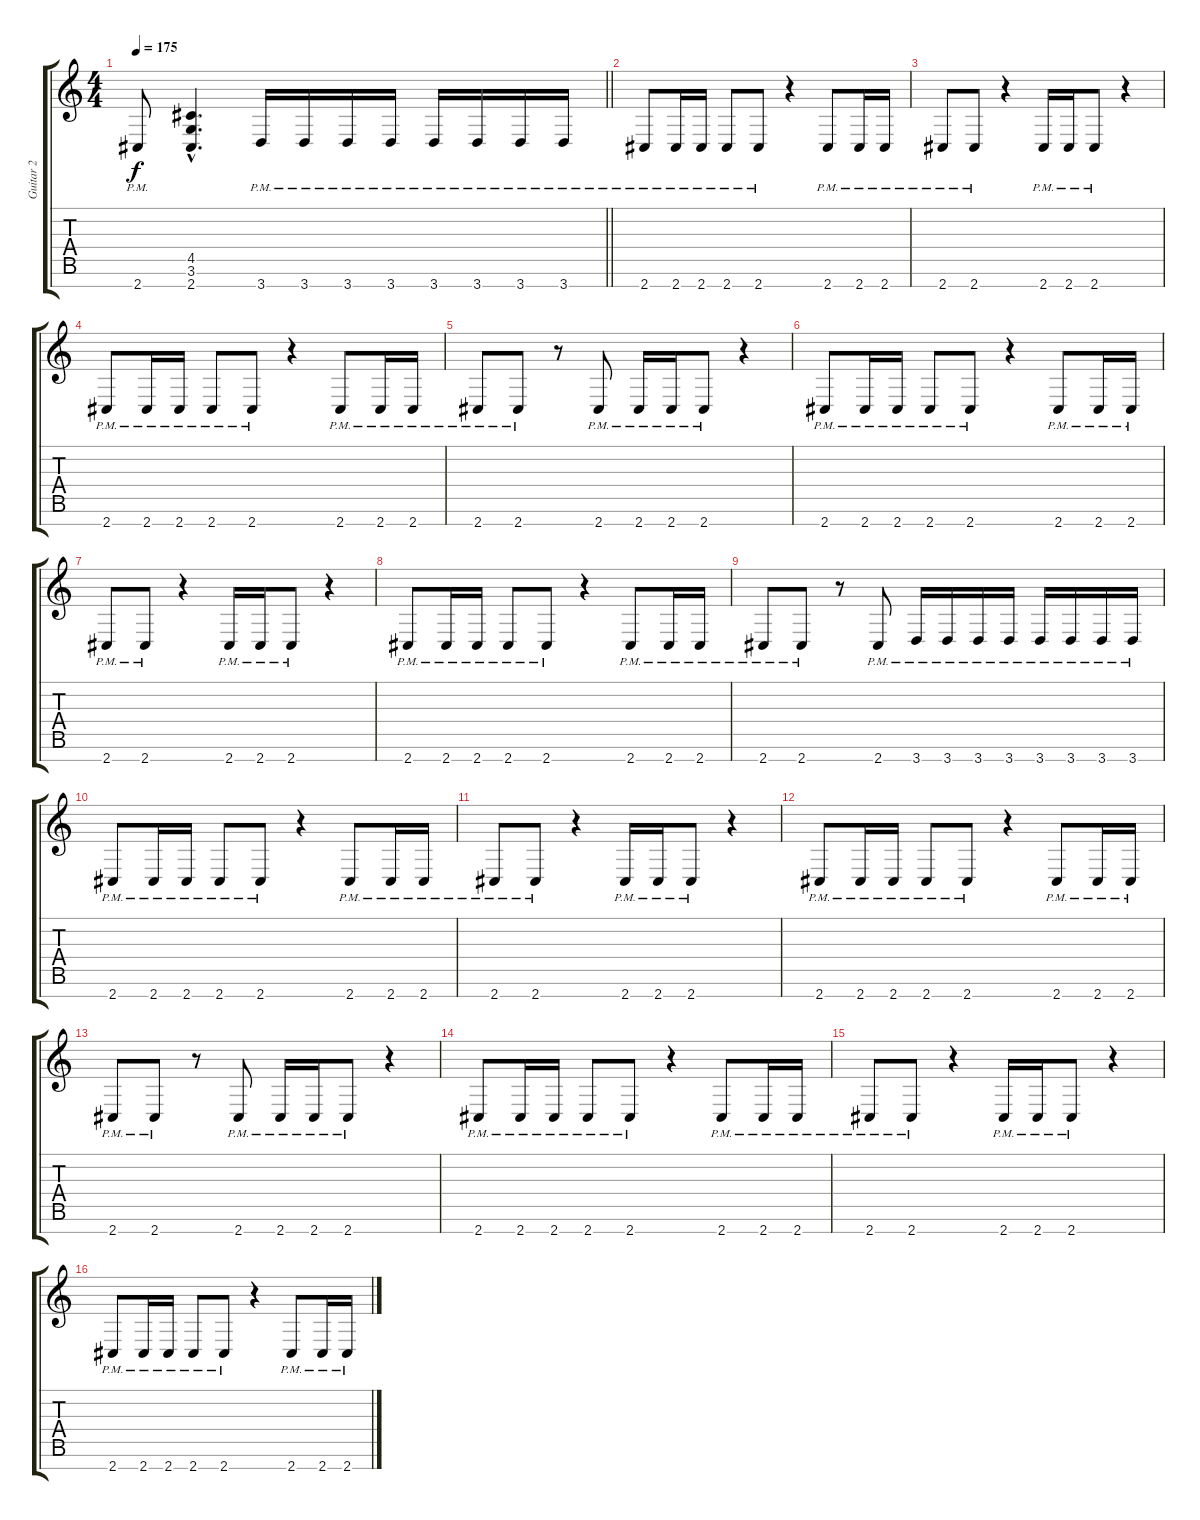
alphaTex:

\track ("Guitar 2" "Guitar 2") {instrument overdrivenguitar}
\staff {score tabs}
\tuning (E4 B3 G3 D3 A2 E2 B1) {hide}
\ts (4 4)
\tempo 175
\clef g2
\barLineRight lightlight
\ks c
2.7{pm}.8{dy f} (4.5{hac} 3.6{hac} 2.7{hac}).4{d} 3.7{pm}.16 3.7{pm}.16 3.7{pm}.16 3.7{pm}.16 3.7{pm}.16 3.7{pm}.16 3.7{pm}.16 3.7{pm}.16 |
2.7{pm}.8 2.7{pm}.16 2.7{pm}.16 2.7{pm}.8 2.7{pm}.8 r.4 2.7{pm}.8 2.7{pm}.16 2.7{pm}.16 |
2.7{pm}.8 2.7{pm}.8 r.4 2.7{pm}.16 2.7{pm}.16 2.7{pm}.8 r.4 |
2.7{pm}.8 2.7{pm}.16 2.7{pm}.16 2.7{pm}.8 2.7{pm}.8 r.4 2.7{pm}.8 2.7{pm}.16 2.7{pm}.16 |
2.7{pm}.8 2.7{pm}.8 r.8 2.7{pm}.8 2.7{pm}.16 2.7{pm}.16 2.7{pm}.8 r.4 |
\section ("" "")
2.7{pm}.8 2.7{pm}.16 2.7{pm}.16 2.7{pm}.8 2.7{pm}.8 r.4 2.7{pm}.8 2.7{pm}.16 2.7{pm}.16 |
2.7{pm}.8 2.7{pm}.8 r.4 2.7{pm}.16 2.7{pm}.16 2.7{pm}.8 r.4 |
2.7{pm}.8 2.7{pm}.16 2.7{pm}.16 2.7{pm}.8 2.7{pm}.8 r.4 2.7{pm}.8 2.7{pm}.16 2.7{pm}.16 |
2.7{pm}.8 2.7{pm}.8 r.8 2.7{pm}.8 3.7{pm}.16 3.7{pm}.16 3.7{pm}.16 3.7{pm}.16 3.7{pm}.16 3.7{pm}.16 3.7{pm}.16 3.7{pm}.16 |
2.7{pm}.8 2.7{pm}.16 2.7{pm}.16 2.7{pm}.8 2.7{pm}.8 r.4 2.7{pm}.8 2.7{pm}.16 2.7{pm}.16 |
2.7{pm}.8 2.7{pm}.8 r.4 2.7{pm}.16 2.7{pm}.16 2.7{pm}.8 r.4 |
2.7{pm}.8 2.7{pm}.16 2.7{pm}.16 2.7{pm}.8 2.7{pm}.8 r.4 2.7{pm}.8 2.7{pm}.16 2.7{pm}.16 |
2.7{pm}.8 2.7{pm}.8 r.8 2.7{pm}.8 2.7{pm}.16 2.7{pm}.16 2.7{pm}.8 r.4 |
2.7{pm}.8 2.7{pm}.16 2.7{pm}.16 2.7{pm}.8 2.7{pm}.8 r.4 2.7{pm}.8 2.7{pm}.16 2.7{pm}.16 |
2.7{pm}.8 2.7{pm}.8 r.4 2.7{pm}.16 2.7{pm}.16 2.7{pm}.8 r.4 |
2.7{pm}.8 2.7{pm}.16 2.7{pm}.16 2.7{pm}.8 2.7{pm}.8 r.4 2.7{pm}.8 2.7{pm}.16 2.7{pm}.16
